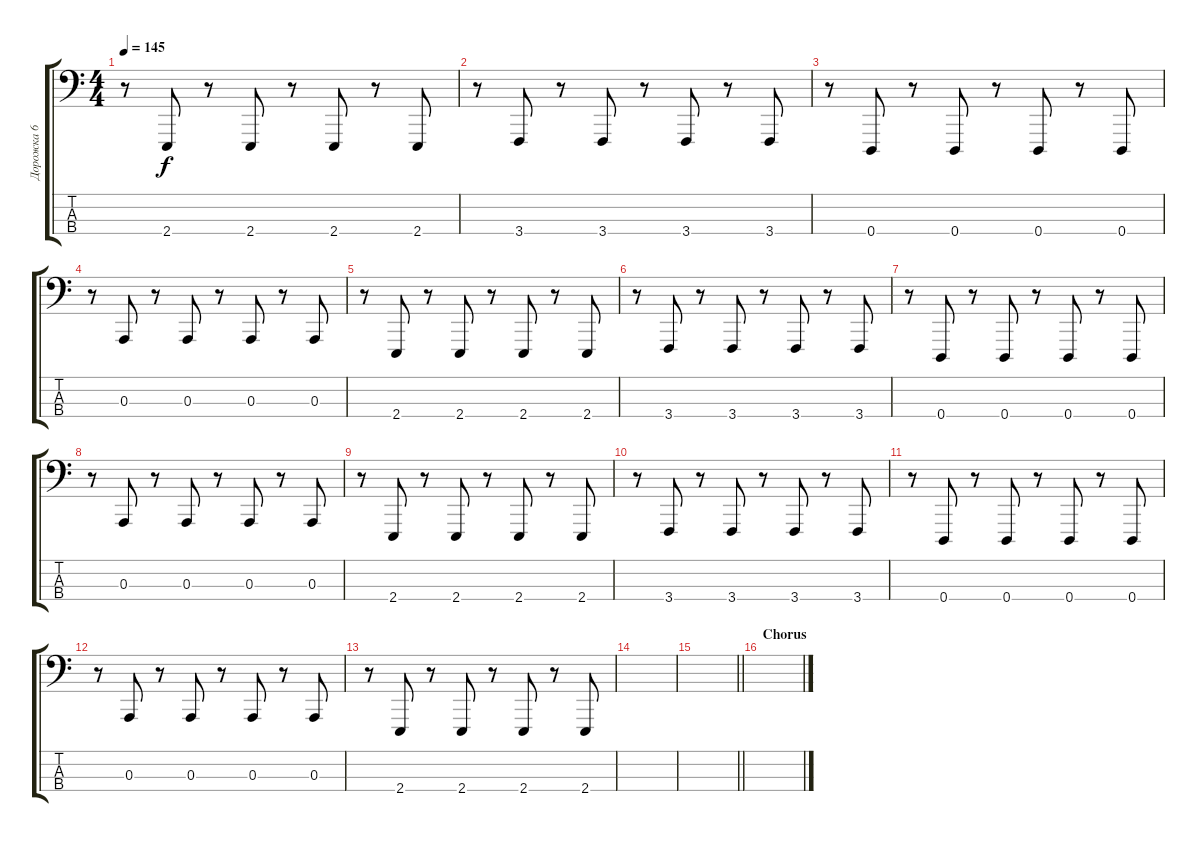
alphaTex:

\track ("Дорожка 6" "Дорожка 6") {instrument lead2sawtooth}
\staff {score tabs}
\tuning (G2 D2 A1 D1) {hide}
\ts (4 4)
\tempo 145
\clef f4
\ks c
r.8{dy f} 2.4.8 r.8 2.4.8 r.8 2.4.8 r.8 2.4.8 |
r.8 3.4.8 r.8 3.4.8 r.8 3.4.8 r.8 3.4.8 |
r.8 0.4.8 r.8 0.4.8 r.8 0.4.8 r.8 0.4.8 |
r.8 0.3.8 r.8 0.3.8 r.8 0.3.8 r.8 0.3.8 |
r.8 2.4.8 r.8 2.4.8 r.8 2.4.8 r.8 2.4.8 |
r.8 3.4.8 r.8 3.4.8 r.8 3.4.8 r.8 3.4.8 |
r.8 0.4.8 r.8 0.4.8 r.8 0.4.8 r.8 0.4.8 |
r.8 0.3.8 r.8 0.3.8 r.8 0.3.8 r.8 0.3.8 |
r.8 2.4.8 r.8 2.4.8 r.8 2.4.8 r.8 2.4.8 |
r.8 3.4.8 r.8 3.4.8 r.8 3.4.8 r.8 3.4.8 |
r.8 0.4.8 r.8 0.4.8 r.8 0.4.8 r.8 0.4.8 |
r.8 0.3.8 r.8 0.3.8 r.8 0.3.8 r.8 0.3.8 |
r.8 2.4.8 r.8 2.4.8 r.8 2.4.8 r.8 2.4.8 |
|
\barLineRight lightlight
|
\section ("" "Chorus")
